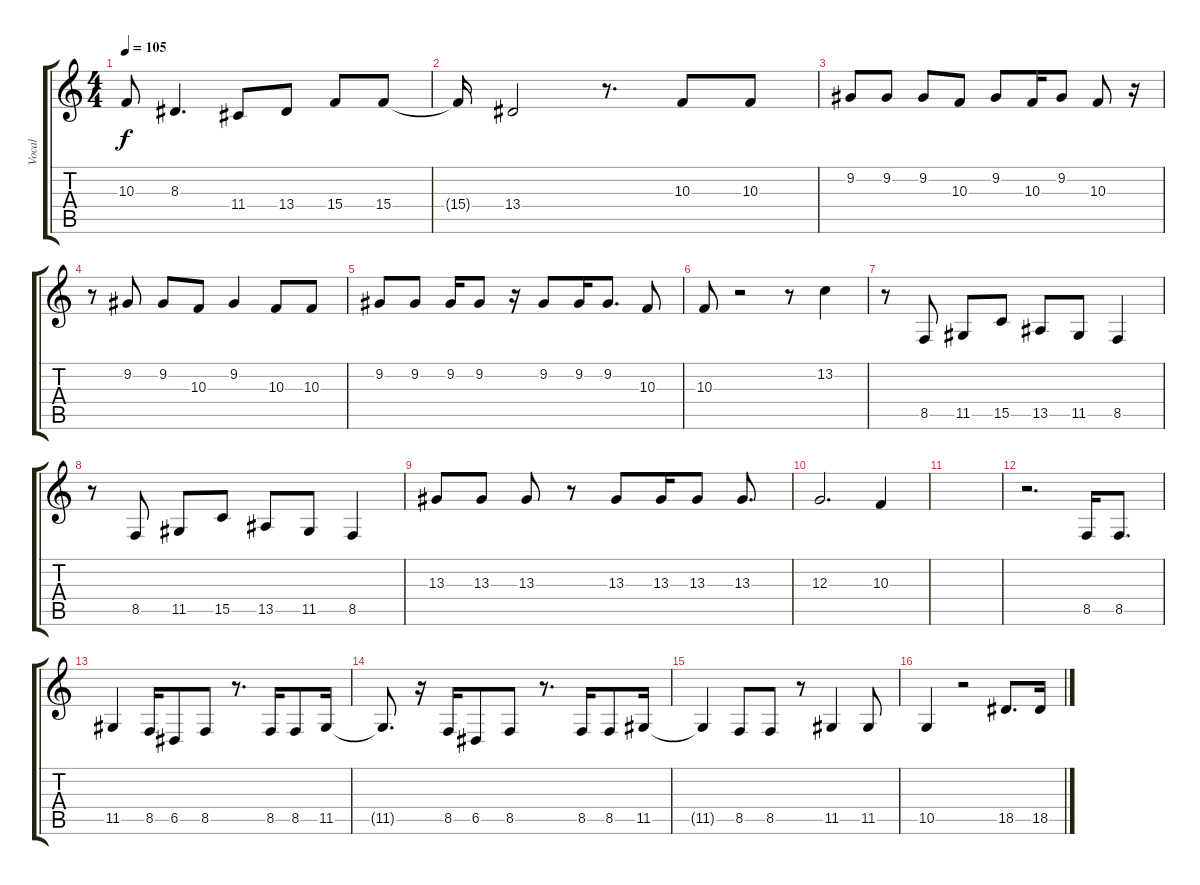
\track ("Vocal" "Vocal") {instrument lead6voice}
\staff {score tabs}
\tuning (E4 B3 G3 D3 A2 E2) {hide}
\ts (4 4)
\tempo 105
\clef g2
\ks c
10.3{t}.8{dy f} 8.3.4{d} 11.4.8 13.4.8 15.4.8 15.4.8 |
15.4{t}.16 13.4.2 r.8{d} 10.3.8 10.3.8 |
9.2.8 9.2.8 9.2.8 10.3.8 9.2.8 10.3.16 9.2.8 10.3.8 r.16 |
r.8 9.2.8 9.2.8 10.3.8 9.2.4 10.3.8 10.3.8 |
9.2.8 9.2.8 9.2.16 9.2.8 r.16 9.2.8 9.2.16 9.2.8{d} 10.3.8 |
10.3.8 r.2 r.8 13.2.4 |
r.8 8.5.8 11.5.8 15.5.8 13.5.8 11.5.8 8.5.4 |
r.8 8.5.8 11.5.8 15.5.8 13.5.8 11.5.8 8.5.4 |
13.3.8 13.3.8 13.3.8 r.8 13.3.8 13.3.16 13.3.8 13.3.8{d} |
12.3.2{d} 10.3.4 |
|
r.2{d} 8.5.16 8.5.8{d} |
11.5.4 8.5.16 6.5.8 8.5.8 r.8{d} 8.5.16 8.5.8 11.5.16 |
11.5{t}.8{d} r.16 8.5.16 6.5.8 8.5.8 r.8{d} 8.5.16 8.5.8 11.5.16 |
11.5{t}.4 8.5.8 8.5.8 r.8 11.5.4 11.5.8 |
10.5.4 r.2 18.5.8{d} 18.5.16
